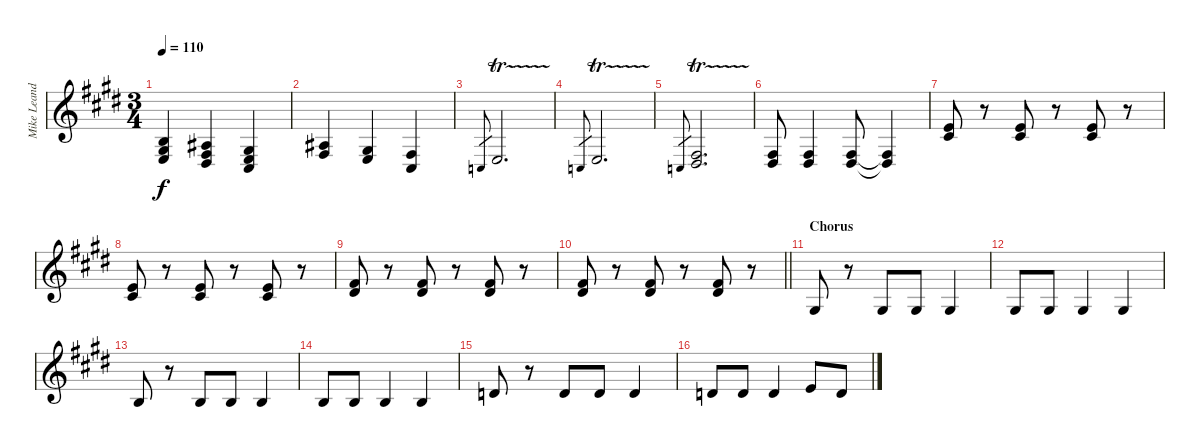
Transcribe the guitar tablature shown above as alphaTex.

\track ("Mike Leander's strings (violin, viola)" "Mike Leand") {instrument stringensemble1}
\staff {score}
\tuning (E4 B3 G3 D3 A2 E2) {hide}
\ts (3 4)
\tempo 110
\clef g2
\ks e
(0.2 1.3 2.4).4{dy f} (3.3 1.4 9.5).4 (1.3 2.4 4.5).4 |
(3.3 4.4).4 (1.3 2.4).4 (4.4 4.5).4 |
3.5.8{gr} 7.5{tr (7 16)}.2{d} |
3.5.8{gr} 7.5{tr (7 16)}.2{d} |
3.5.8{gr} (4.4{tr (9 16)} 6.5).2{d} |
(4.4 6.5).8 (4.4 6.5).4 (4.4 6.5).8 (4.4{t} 6.5{t}).4 |
(0.1 2.2).8 r.8 (0.1 2.2).8 r.8 (0.1 2.2).8 r.8 |
(0.1 2.2).8 r.8 (0.1 2.2).8 r.8 (0.1 2.2).8 r.8 |
(2.1 4.2).8 r.8 (2.1 4.2).8 r.8 (2.1 4.2).8 r.8 |
\barLineRight lightlight
(2.1 4.2).8 r.8 (2.1 4.2).8 r.8 (2.1 4.2).8 r.8 |
\section ("" "Chorus")
1.3.8 r.8 1.3.8 1.3.8 1.3.4 |
1.3.8 1.3.8 1.3.4 1.3.4 |
0.2.8 r.8 0.2.8 0.2.8 0.2.4 |
0.2.8 0.2.8 0.2.4 0.2.4 |
3.2.8 r.8 3.2.8 3.2.8 3.2.4 |
3.2.8 3.2.8 3.2.4 0.1.8 3.2.8
